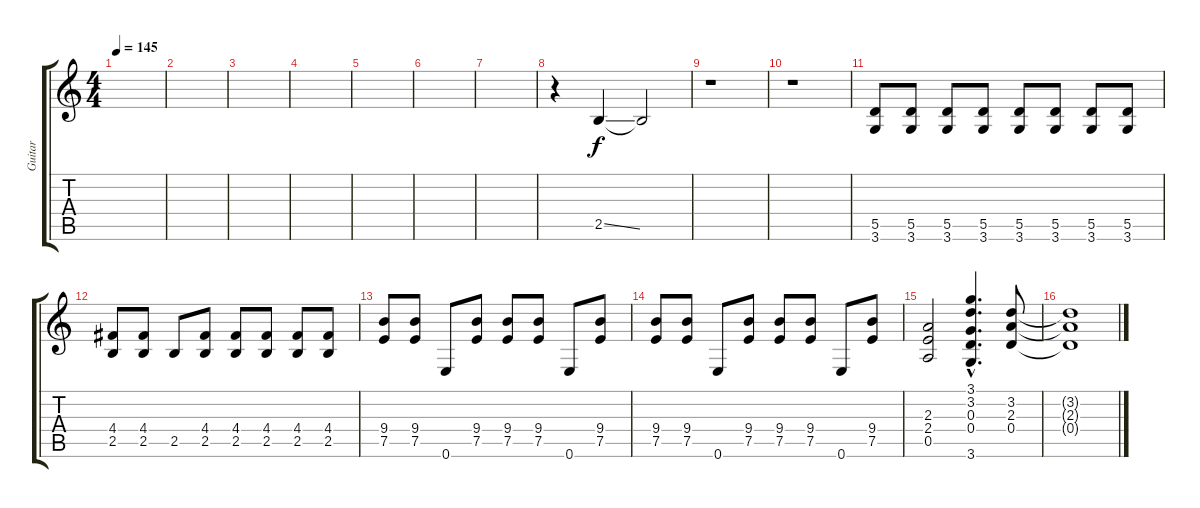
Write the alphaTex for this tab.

\track ("Guitar" "Guitar") {instrument distortionguitar}
\staff {score tabs}
\tuning (E4 B3 G3 D3 A2 E2) {hide}
\ts (4 4)
\tempo 145
\clef g2
\ks c
|
|
|
|
|
|
|
r.4 2.5{ss}.4 2.5{t}.2 |
r.1 |
r.1 |
(5.5 3.6).8 (5.5 3.6).8 (5.5 3.6).8 (5.5 3.6).8 (5.5 3.6).8 (5.5 3.6).8 (5.5 3.6).8 (5.5 3.6).8 |
(4.4 2.5).8 (4.4 2.5).8 2.5.8 (4.4 2.5).8 (4.4 2.5).8 (4.4 2.5).8 (4.4 2.5).8 (4.4 2.5).8 |
(9.4 7.5).8 (9.4 7.5).8 0.6.8 (9.4 7.5).8 (9.4 7.5).8 (9.4 7.5).8 0.6.8 (9.4 7.5).8 |
(9.4 7.5).8 (9.4 7.5).8 0.6.8 (9.4 7.5).8 (9.4 7.5).8 (9.4 7.5).8 0.6.8 (9.4 7.5).8 |
(2.3 2.4 0.5).2 (3.1{hac} 3.2{hac} 0.3{hac} 0.4{hac} 3.6{hac}).4{d} (3.2 2.3 0.4).8 |
(3.2{t} 2.3{t} 0.4{t}).1
